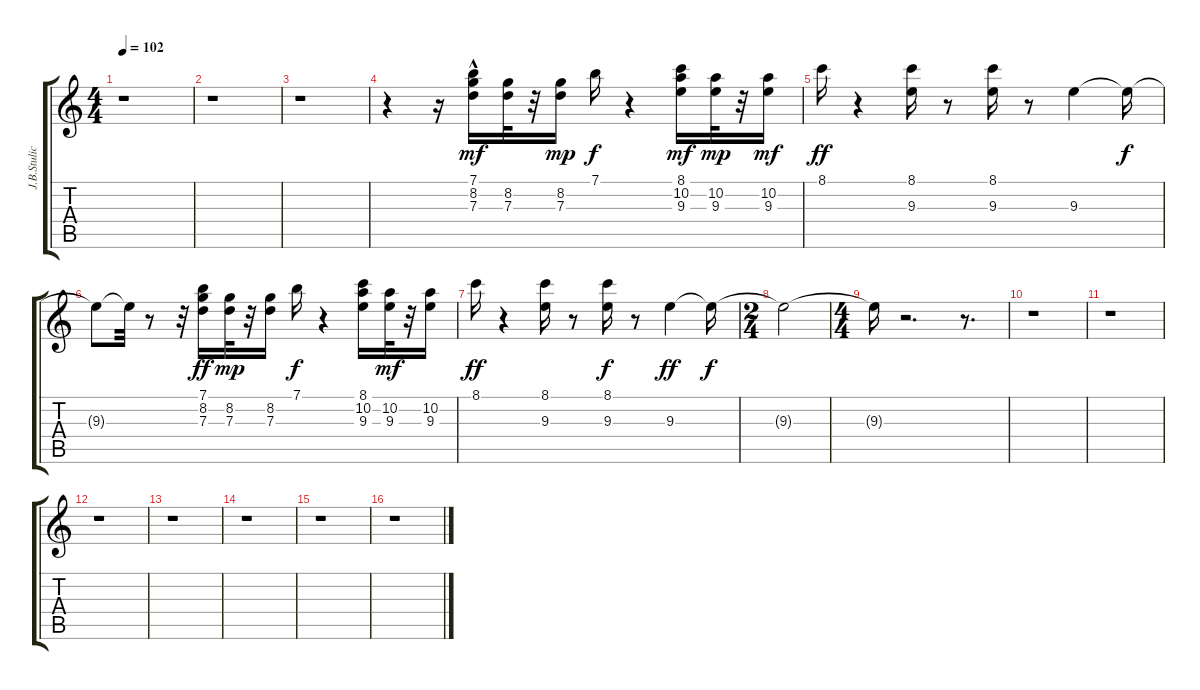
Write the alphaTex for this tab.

\track ("J.B.Stulic" "J.B.Stulic") {instrument distortionguitar}
\staff {score tabs}
\tuning (E4 B3 G3 D3 A2 E2) {hide}
\ts (4 4)
\tempo 102
\clef g2
\ks c
r.1{dy f} |
r.1 |
r.1 |
r.4 r.16 (7.1{hac} 8.2 7.3).16{dy mf} (8.2 7.3).32 r.32 (8.2 7.3).16{dy mp} 7.1.16{dy f} r.4 (8.1 10.2 9.3).16{dy mf} (10.2 9.3).32{dy mp} r.32 (10.2 9.3).16{dy mf} |
8.1.16{dy ff} r.4 (8.1 9.3).16 r.8 (8.1 9.3).16 r.8 9.3.4 9.3{t}.16{dy f} |
9.3{t}.8 9.3{t}.32 r.8 r.32 (7.1 8.2 7.3).16{dy ff} (8.2 7.3).32{dy mp} r.32 (8.2 7.3).16 7.1.16{dy f} r.4 (8.1 10.2 9.3).16 (10.2 9.3).32{dy mf} r.32 (10.2 9.3).16 |
8.1.16{dy ff} r.4 (8.1 9.3).16 r.8 (8.1 9.3).16{dy f} r.8 9.3.4{dy ff} 9.3{t}.16{dy f} |
\ts (2 4)
9.3{t}.2 |
\ts (4 4)
9.3{t}.16 r.2{d} r.8{d} |
r.1 |
r.1 |
r.1 |
r.1 |
r.1 |
r.1 |
r.1
